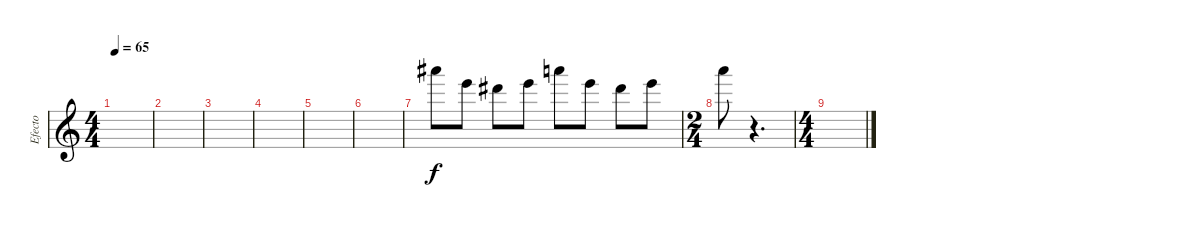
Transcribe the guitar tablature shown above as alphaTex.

\track ("Efecto" "Efecto") {instrument vibraphone}
\staff {score}
\tuning (E4 B3 G3 D3 A2 E2 B1) {hide}
\ts (4 4)
\tempo 65
\clef g2
\ks c
|
|
|
|
|
|
30.1.8 24.1.8 23.1.8 24.1.8 29.1.8 24.1.8 23.1.8 24.1.8 |
\ts (2 4)
29.1.8 r.4{d} |
\ts (4 4)
